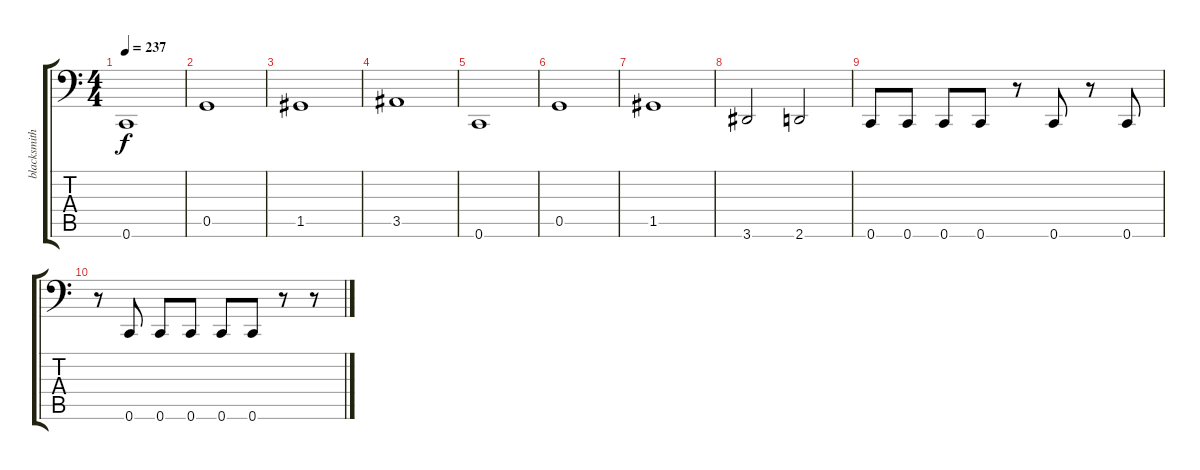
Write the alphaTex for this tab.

\track ("blacksmith" "blacksmith") {instrument electricbassfinger}
\staff {score tabs}
\tuning (D3 A2 F2 C2 G1 C1) {hide}
\ts (4 4)
\tempo 237
\clef f4
\ks c
0.6.1{dy f} |
0.5.1 |
1.5.1 |
3.5.1 |
0.6.1 |
0.5.1 |
1.5.1 |
3.6.2 2.6.2 |
0.6.8 0.6.8 0.6.8 0.6.8 r.8 0.6.8 r.8 0.6.8 |
r.8 0.6.8 0.6.8 0.6.8 0.6.8 0.6.8 r.8 r.8
